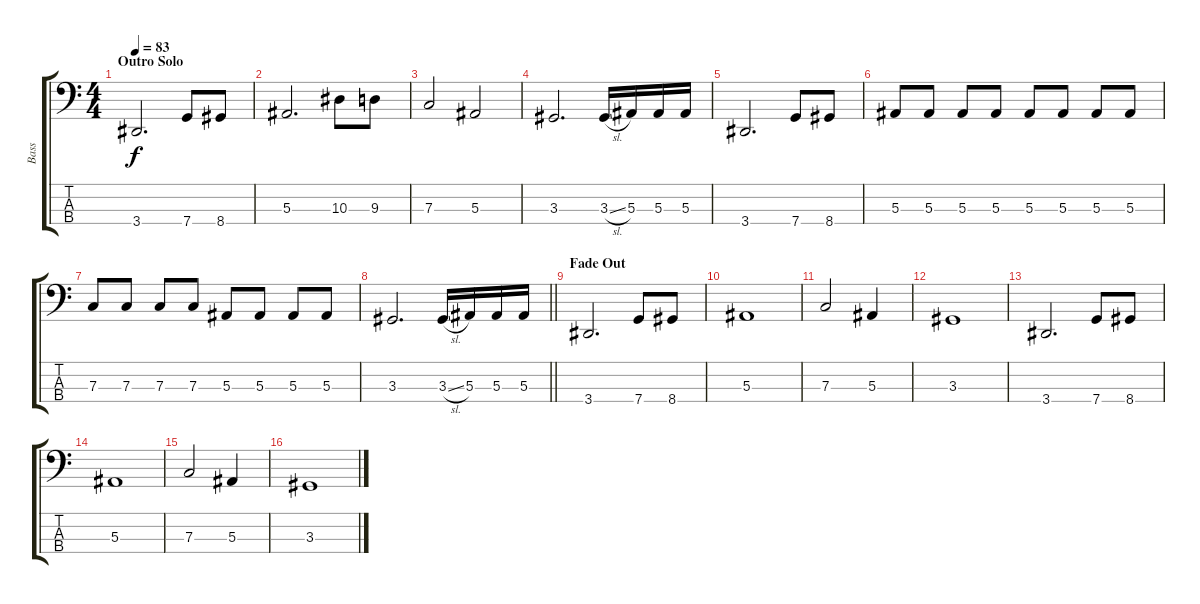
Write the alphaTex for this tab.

\track ("Bass" "Bass") {instrument electricbasspick}
\staff {score tabs}
\tuning (Eb2 Bb1 F1 C1) {hide}
\ts (4 4)
\section ("" "Outro Solo")
\tempo 83
\clef f4
\ks c
3.4.2{d dy f} 7.4.8 8.4.8 |
5.3.2{d} 10.3.8 9.3.8 |
7.3.2 5.3.2 |
3.3.2{d} 3.3{sl}.16 5.3.16 5.3.16 5.3.16 |
3.4.2{d} 7.4.8 8.4.8 |
5.3.8 5.3.8 5.3.8 5.3.8 5.3.8 5.3.8 5.3.8 5.3.8 |
7.3.8 7.3.8 7.3.8 7.3.8 5.3.8 5.3.8 5.3.8 5.3.8 |
\barLineRight lightlight
3.3.2{d} 3.3{sl}.16 5.3.16 5.3.16 5.3.16 |
\section ("" "Fade Out")
3.4.2{d} 7.4.8 8.4.8 |
5.3.1 |
7.3.2 5.3.4 |
3.3.1 |
3.4.2{d} 7.4.8 8.4.8 |
5.3.1 |
7.3.2 5.3.4 |
3.3.1
